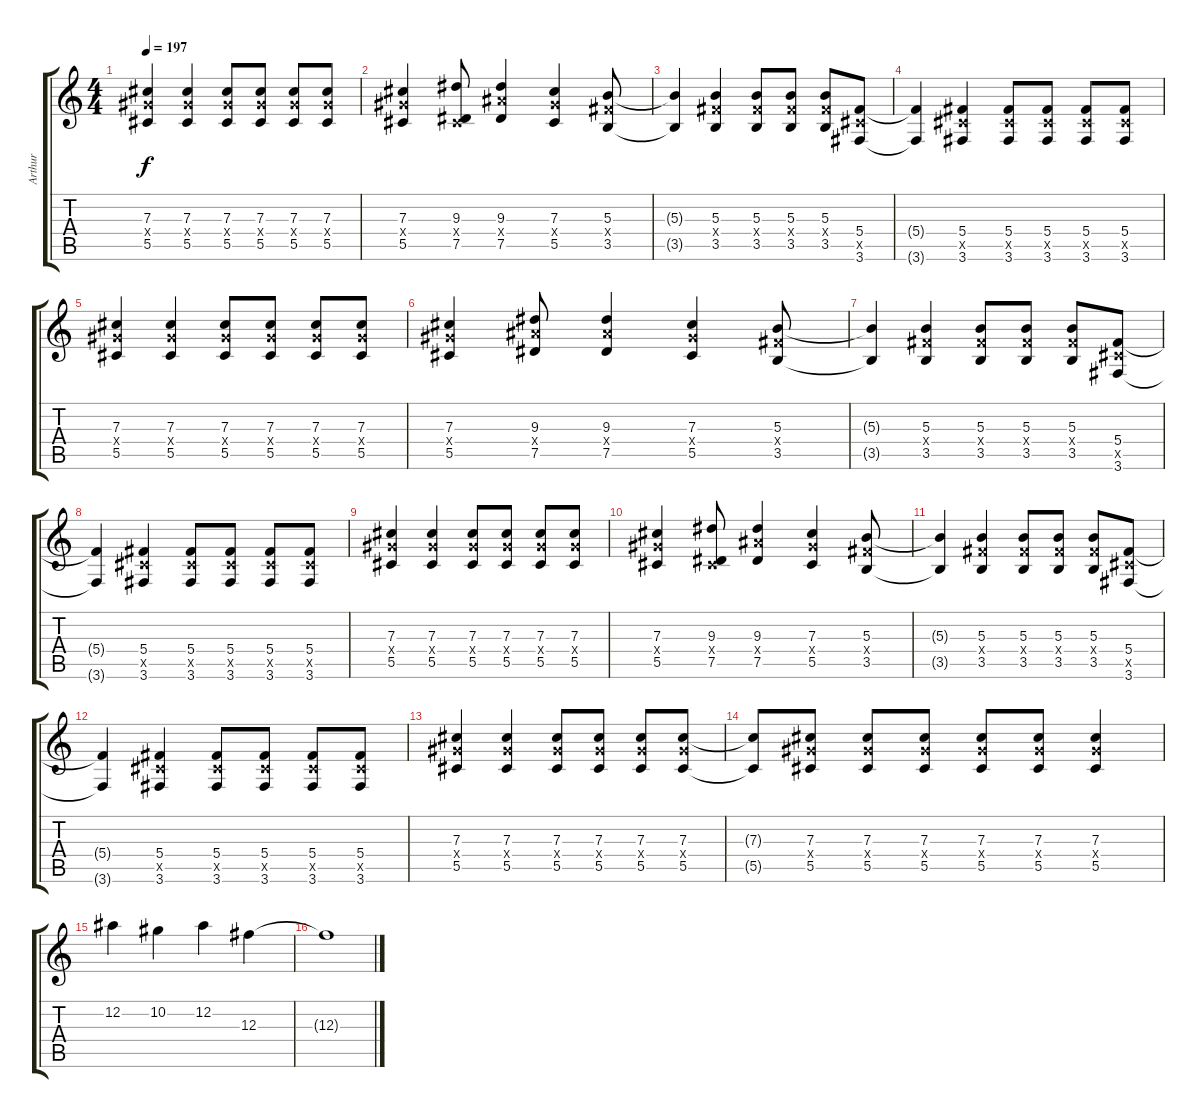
\track ("Arthur" "Arthur") {instrument distortionguitar}
\staff {score tabs}
\tuning (Eb4 Bb3 Gb3 Db3 Ab2 Eb2) {hide}
\ts (4 4)
\tempo 197
\clef g2
\ks c
(7.3 7.4{x} 5.5).4{dy f} (7.3 7.4{x} 5.5).4 (7.3 7.4{x} 5.5).8 (7.3 7.4{x} 5.5).8 (7.3 7.4{x} 5.5).8 (7.3 7.4{x} 5.5).8 |
(7.3 7.4{x} 5.5).4 (9.3 0.4{x} 7.5).8 (9.3 9.4{x} 7.5).4 (7.3 7.4{x} 5.5).4 (5.3 5.4{x} 3.5).8 |
(5.3{t} 3.5{t}).4 (5.3 5.4{x} 3.5).4 (5.3 5.4{x} 3.5).8 (5.3 5.4{x} 3.5).8 (5.3 5.4{x} 3.5).8 (5.4 5.5{x} 3.6).8 |
(5.4{t} 3.6{t}).4 (5.4 5.5{x} 3.6).4 (5.4 5.5{x} 3.6).8 (5.4 5.5{x} 3.6).8 (5.4 5.5{x} 3.6).8 (5.4 5.5{x} 3.6).8 |
(7.3 7.4{x} 5.5).4 (7.3 7.4{x} 5.5).4 (7.3 7.4{x} 5.5).8 (7.3 7.4{x} 5.5).8 (7.3 7.4{x} 5.5).8 (7.3 7.4{x} 5.5).8 |
(7.3 7.4{x} 5.5).4 (9.3 9.4{x} 7.5).8 (9.3 9.4{x} 7.5).4 (7.3 7.4{x} 5.5).4 (5.3 5.4{x} 3.5).8 |
(5.3{t} 3.5{t}).4 (5.3 5.4{x} 3.5).4 (5.3 5.4{x} 3.5).8 (5.3 5.4{x} 3.5).8 (5.3 5.4{x} 3.5).8 (5.4 5.5{x} 3.6).8 |
(5.4{t} 3.6{t}).4 (5.4 5.5{x} 3.6).4 (5.4 5.5{x} 3.6).8 (5.4 5.5{x} 3.6).8 (5.4 5.5{x} 3.6).8 (5.4 5.5{x} 3.6).8 |
(7.3 7.4{x} 5.5).4 (7.3 7.4{x} 5.5).4 (7.3 7.4{x} 5.5).8 (7.3 7.4{x} 5.5).8 (7.3 7.4{x} 5.5).8 (7.3 7.4{x} 5.5).8 |
(7.3 7.4{x} 5.5).4 (9.3 0.4{x} 7.5).8 (9.3 9.4{x} 7.5).4 (7.3 7.4{x} 5.5).4 (5.3 5.4{x} 3.5).8 |
(5.3{t} 3.5{t}).4 (5.3 5.4{x} 3.5).4 (5.3 5.4{x} 3.5).8 (5.3 5.4{x} 3.5).8 (5.3 5.4{x} 3.5).8 (5.4 5.5{x} 3.6).8 |
(5.4{t} 3.6{t}).4 (5.4 5.5{x} 3.6).4 (5.4 5.5{x} 3.6).8 (5.4 5.5{x} 3.6).8 (5.4 5.5{x} 3.6).8 (5.4 5.5{x} 3.6).8 |
(7.3 7.4{x} 5.5).4 (7.3 7.4{x} 5.5).4 (7.3 7.4{x} 5.5).8 (7.3 7.4{x} 5.5).8 (7.3 7.4{x} 5.5).8 (7.3 7.4{x} 5.5).8 |
(7.3{t} 5.5{t}).8 (7.3 7.4{x} 5.5).8 (7.3 7.4{x} 5.5).8 (7.3 7.4{x} 5.5).8 (7.3 7.4{x} 5.5).8 (7.3 7.4{x} 5.5).8 (7.3 7.4{x} 5.5).4 |
12.2.4{volume 12} 10.2.4 12.2.4 12.3.4 |
12.3{t}.1
